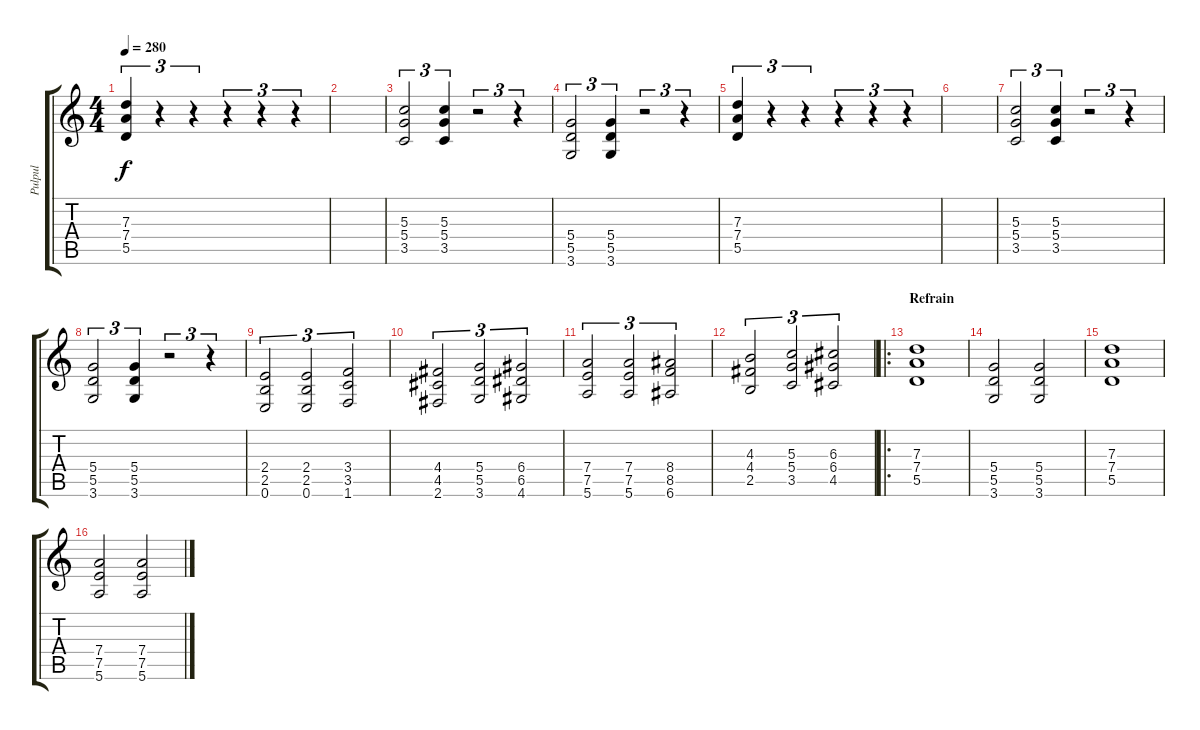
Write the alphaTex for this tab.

\track ("Pulpul" "Pulpul") {instrument electricguitarclean}
\staff {score tabs}
\tuning (E4 B3 G3 D3 A2 E2) {hide}
\ts (4 4)
\tempo 280
\clef g2
\ks c
(7.3 7.4 5.5).4{tu (3 2) dy f} r.4{tu (3 2)} r.4{tu (3 2)} r.4{tu (3 2)} r.4{tu (3 2)} r.4{tu (3 2)} |
|
(5.3 5.4 3.5).2{tu (3 2)} (5.3 5.4 3.5).4{tu (3 2)} r.2{tu (3 2)} r.4{tu (3 2)} |
(5.4 5.5 3.6).2{tu (3 2)} (5.4 5.5 3.6).4{tu (3 2)} r.2{tu (3 2)} r.4{tu (3 2)} |
(7.3 7.4 5.5).4{tu (3 2)} r.4{tu (3 2)} r.4{tu (3 2)} r.4{tu (3 2)} r.4{tu (3 2)} r.4{tu (3 2)} |
|
(5.3 5.4 3.5).2{tu (3 2)} (5.3 5.4 3.5).4{tu (3 2)} r.2{tu (3 2)} r.4{tu (3 2)} |
(5.4 5.5 3.6).2{tu (3 2)} (5.4 5.5 3.6).4{tu (3 2)} r.2{tu (3 2)} r.4{tu (3 2)} |
(2.4 2.5 0.6).2{tu (3 2)} (2.4 2.5 0.6).2{tu (3 2)} (3.4 3.5 1.6).2{tu (3 2)} |
(4.4 4.5 2.6).2{tu (3 2)} (5.4 5.5 3.6).2{tu (3 2)} (6.4 6.5 4.6).2{tu (3 2)} |
(7.4 7.5 5.6).2{tu (3 2)} (7.4 7.5 5.6).2{tu (3 2)} (8.4 8.5 6.6).2{tu (3 2)} |
(4.3 4.4 2.5).2{tu (3 2)} (5.3 5.4 3.5).2{tu (3 2)} (6.3 6.4 4.5).2{tu (3 2)} |
\ro
\section ("" "Refrain")
(7.3 7.4 5.5).1 |
(5.4 5.5 3.6).2 (5.4 5.5 3.6).2 |
(7.3 7.4 5.5).1 |
(7.4 7.5 5.6).2 (7.4 7.5 5.6).2
